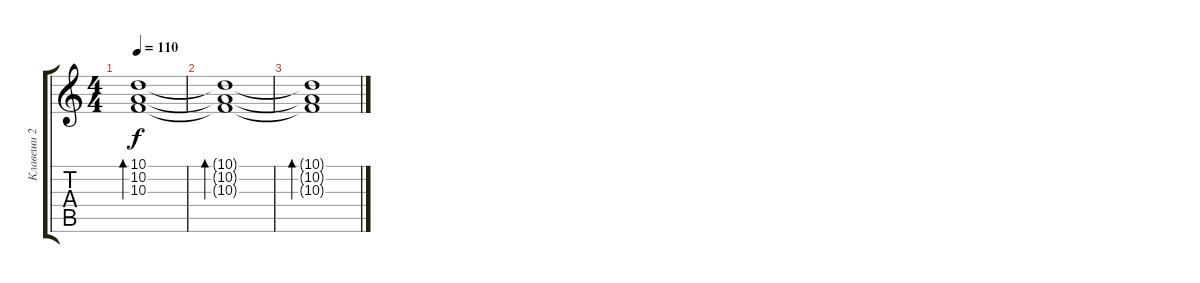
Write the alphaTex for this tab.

\track ("Клавеши 2" "Клавеши 2") {instrument pad1newage}
\staff {score tabs}
\tuning (E4 B3 G3 D3 A2 E2) {hide}
\ts (4 4)
\tempo 110
\clef g2
\ks c
(10.1{t} 10.2{t} 10.3{t}).1{bd 480 dy f} |
(10.1{t} 10.2{t} 10.3{t}).1{bd 480} |
(10.1{t} 10.2{t} 10.3{t}).1{bd 480}
